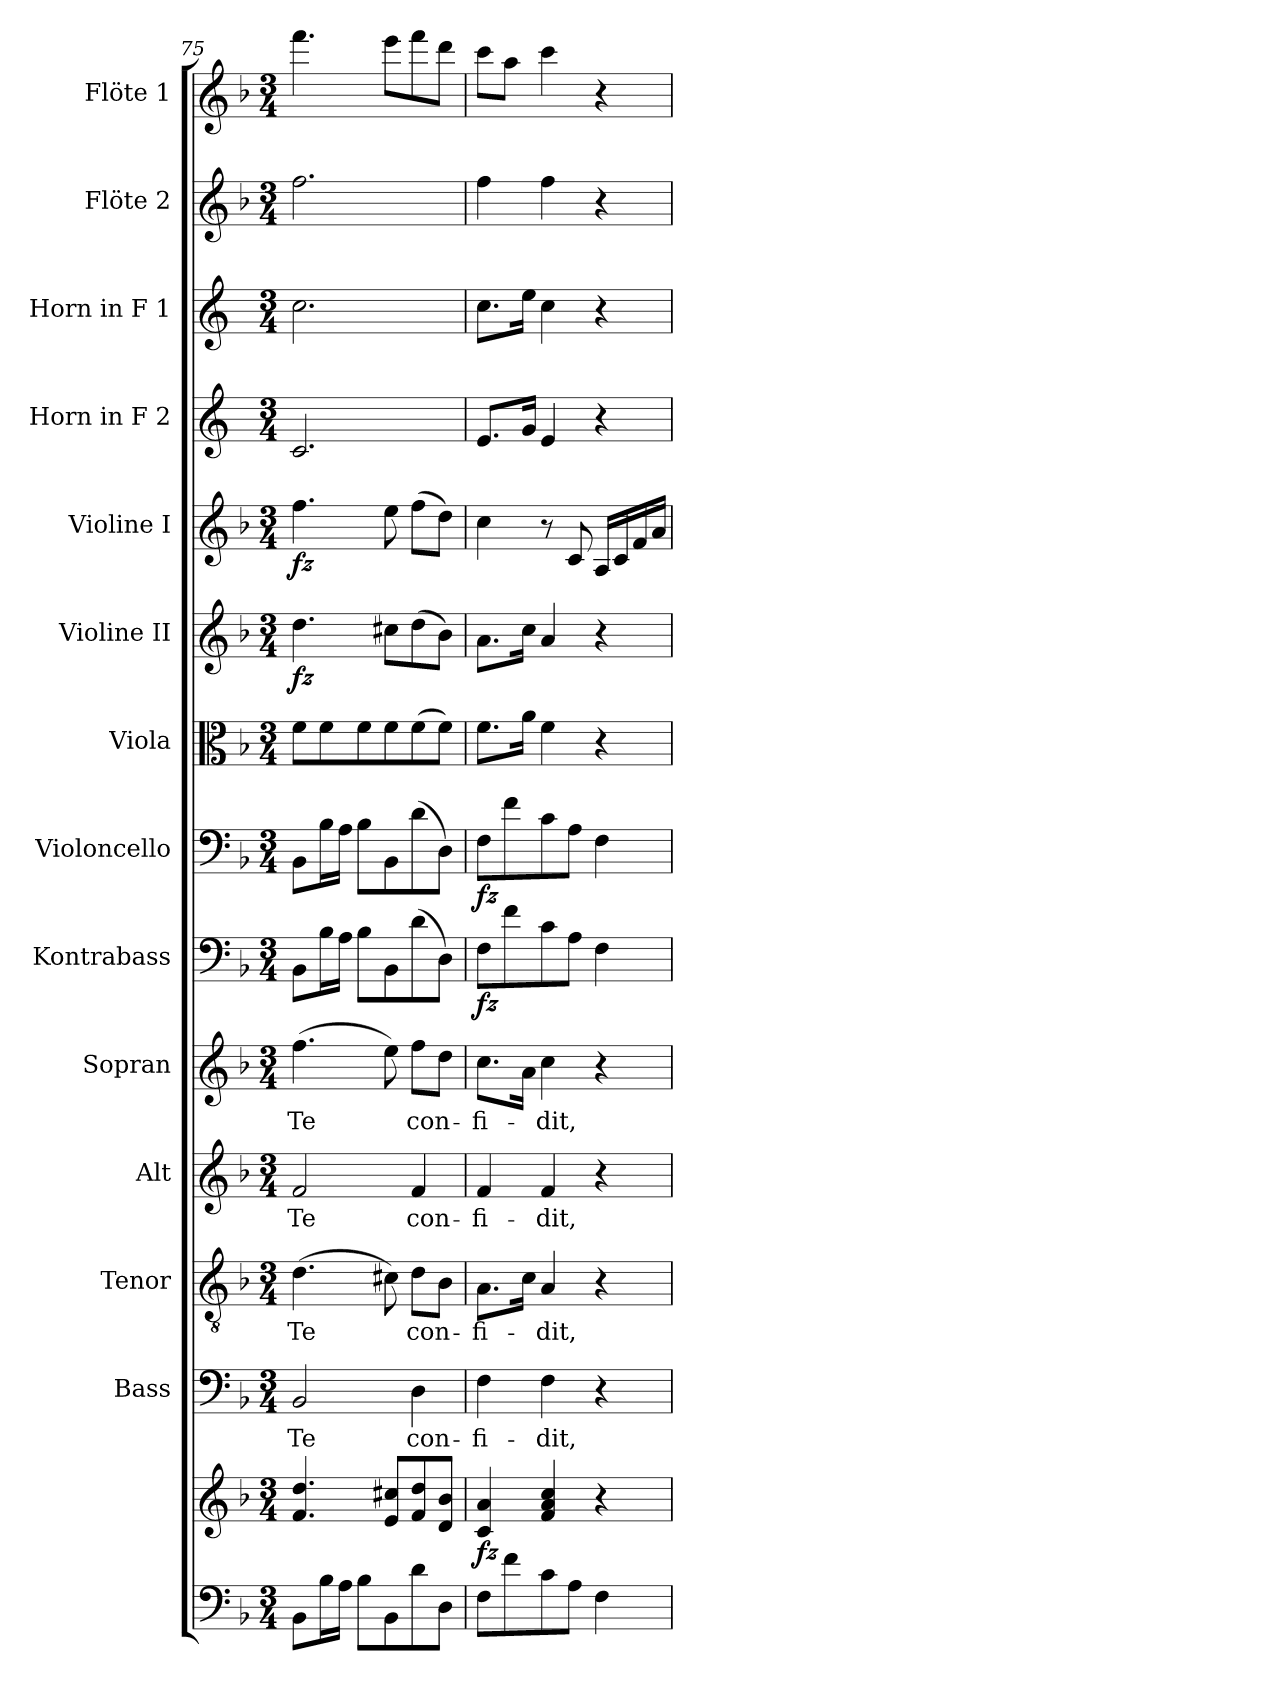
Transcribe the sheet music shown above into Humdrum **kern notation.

**kern	**kern	**dynam	**kern	**text	**kern	**text	**kern	**text	**kern	**text	**kern	**dynam	**kern	**dynam	**kern	**kern	**dynam	**kern	**dynam	**kern	**kern	**kern	**kern
*part14	*part14	*part14	*part13	*part13	*part12	*part12	*part11	*part11	*part10	*part10	*part9	*part9	*part8	*part8	*part7	*part6	*part6	*part5	*part5	*part4	*part3	*part2	*part1
*staff15	*staff14	*staff14/15	*staff13	*staff13	*staff12	*staff12	*staff11	*staff11	*staff10	*staff10	*staff9	*staff9	*staff8	*staff8	*staff7	*staff6	*staff6	*staff5	*staff5	*staff4	*staff3	*staff2	*staff1
*	*	*	*I"Bass	*	*I"Tenor	*	*I"Alt	*	*I"Sopran	*	*I"Kontrabass	*	*I"Violoncello	*	*I"Viola	*I"Violine II	*	*I"Violine I	*	*I"Horn in F 2	*I"Horn in F 1	*I"Flöte 2	*I"Flöte 1
*	*	*	*I'B.	*	*I'T.	*	*I'A.	*	*I'S.	*	*I'Kb.	*	*I'Vc.	*	*I'Vla.	*I'Vl. II	*	*I'Vl. I	*	*	*	*I'Fl. 2	*I'Fl. 1
*clefF4	*clefG2	*	*clefF4	*	*clefGv2	*	*clefG2	*	*clefG2	*	*clefF4	*	*clefF4	*	*clefC3	*clefG2	*	*clefG2	*	*clefG2	*clefG2	*clefG2	*clefG2
*	*	*	*	*	*	*	*	*	*	*	*ITrd7c12	*	*	*	*	*	*	*	*	*ITrd4c7	*ITrd4c7	*	*
*k[b-]	*k[b-]	*	*k[b-]	*	*k[b-]	*	*k[b-]	*	*k[b-]	*	*k[b-]	*	*k[b-]	*	*k[b-]	*k[b-]	*	*k[b-]	*	*k[b-]	*k[b-]	*k[b-]	*k[b-]
*F:	*F:	*	*F:	*	*F:	*	*F:	*	*F:	*	*F:	*	*F:	*	*F:	*F:	*	*F:	*	*F:	*F:	*F:	*F:
*M3/4	*M3/4	*	*M3/4	*	*M3/4	*	*M3/4	*	*M3/4	*	*M3/4	*	*M3/4	*	*M3/4	*M3/4	*	*M3/4	*	*M3/4	*M3/4	*M3/4	*M3/4
=75	=75	=75	=75	=75	=75	=75	=75	=75	=75	=75	=75	=75	=75	=75	=75	=75	=75	=75	=75	=75	=75	=75	=75
!	!	!	!	!LO:LY:b	!	!LO:LY:b	!	!LO:LY:b	!	!LO:LY:b	!	!	!	!	!	!	!LO:DY:b	!	!LO:DY:b	!	!	!	!
8BB-\L	4.f/ 4.dd/	.	2BB-/	Te	(>4.d\	Te	2f/	Te	(>4.ff\	Te	8BBB-\L	.	8BB-\L	.	8f\L	4.dd\	fz	4.ff\	fz	2.F/	2.f\	2.ff\	4.fff\
16B-\L	.	.	.	.	.	.	.	.	.	.	16BB-\L	.	16B-\L	.	8f\	.	.	.	.	.	.	.	.
16A\JJ	.	.	.	.	.	.	.	.	.	.	16AA\JJ	.	16A\JJ	.	.	.	.	.	.	.	.	.	.
8B-\L	.	.	.	.	.	.	.	.	.	.	8BB-\L	.	8B-\L	.	8f\	.	.	.	.	.	.	.	.
8BB-\	8e/ 8cc#X/L	.	.	.	8c#X\)	.	.	.	8ee\)	.	8BBB-\	.	8BB-\	.	8f\	8cc#X\L	.	8ee\	.	.	.	.	8eee\L
!	!	!	!	!LO:LY:b	!	!LO:LY:b	!	!LO:LY:b	!	!LO:LY:b	!	!	!	!	!	!	!	!	!	!	!	!	!
8d\	8f/ 8dd/	.	4D\	con-	8d\L	con-	4f/	con-	8ff\L	con-	(>8D\	.	(>8d\	.	(>8f\	(>8dd\	.	(>8ff\L	.	.	.	.	8fff\
8D\J	8d/ 8b-/J	.	.	.	8B-\J	.	.	.	8dd\J	.	8DD\J)	.	8D\J)	.	8f\J)	8b-\J)	.	8dd\J)	.	.	.	.	8ddd\J
=76	=76	=76	=76	=76	=76	=76	=76	=76	=76	=76	=76	=76	=76	=76	=76	=76	=76	=76	=76	=76	=76	=76	=76
!	!	!LO:DY:b	!	!LO:LY:b	!	!LO:LY:b	!	!LO:LY:b	!	!LO:LY:b	!	!LO:DY:b	!	!LO:DY:b	!	!	!	!	!	!	!	!	!
8F\L	4c/ 4a/	fz	4F\	-fi-	8.A\L	-fi-	4f/	-fi-	8.cc\L	-fi-	8FF\L	fz	8F\L	fz	8.f\L	8.a\L	.	4cc\	.	8.A/L	8.f\L	4ff\	8ccc\L
8f\	.	.	.	.	.	.	.	.	.	.	8F\	.	8f\	.	.	.	.	.	.	.	.	.	8aa\J
.	.	.	.	.	16c\Jk	.	.	.	16a\Jk	.	.	.	.	.	16a\Jk	16cc\Jk	.	.	.	16c/Jk	16a\Jk	.	.
!	!	!	!	!LO:LY:b	!	!LO:LY:b	!	!LO:LY:b	!	!LO:LY:b	!	!	!	!	!	!	!	!	!	!	!	!	!
8c\	4f/ 4a/ 4cc/	.	4F\	-dit,	4A/	-dit,	4f/	-dit,	4cc\	-dit,	8C\	.	8c\	.	4f\	4a/	.	8r	.	4A/	4f\	4ff\	4ccc\
8A\J	.	.	.	.	.	.	.	.	.	.	8AA\J	.	8A\J	.	.	.	.	8c/	.	.	.	.	.
4F\	4r	.	4r	.	4r	.	4r	.	4r	.	4FF\	.	4F\	.	4r	4r	.	16A/LL	.	4r	4r	4r	4r
.	.	.	.	.	.	.	.	.	.	.	.	.	.	.	.	.	.	16c/	.	.	.	.	.
.	.	.	.	.	.	.	.	.	.	.	.	.	.	.	.	.	.	16f/	.	.	.	.	.
.	.	.	.	.	.	.	.	.	.	.	.	.	.	.	.	.	.	16a/JJ	.	.	.	.	.
=	=	=	=	=	=	=	=	=	=	=	=	=	=	=	=	=	=	=	=	=	=	=	=
*-	*-	*-	*-	*-	*-	*-	*-	*-	*-	*-	*-	*-	*-	*-	*-	*-	*-	*-	*-	*-	*-	*-	*-
